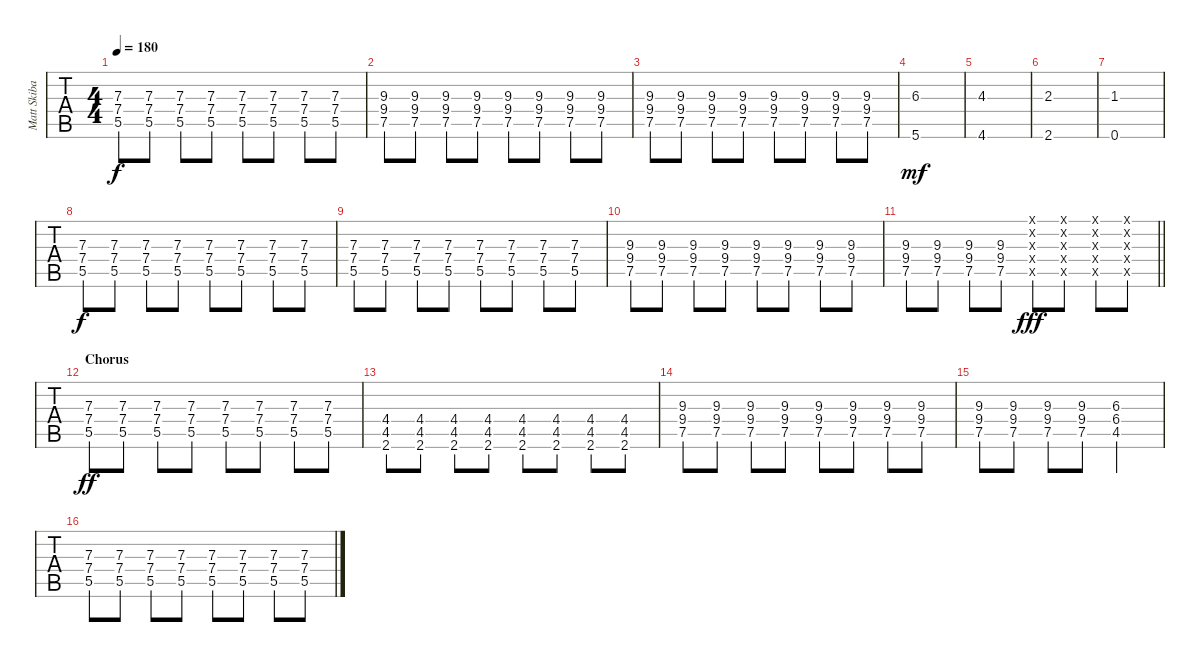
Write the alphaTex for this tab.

\track ("Matt Skiba - Guitar One" "Matt Skiba") {instrument distortionguitar}
\staff {tabs}
\tuning (E4 B3 G3 D3 A2 E2) {hide}
\ts (4 4)
\tempo 180
\clef g2
\ks a
(7.3 7.4 5.5).8{dy f} (7.3 7.4 5.5).8 (7.3 7.4 5.5).8 (7.3 7.4 5.5).8 (7.3 7.4 5.5).8 (7.3 7.4 5.5).8 (7.3 7.4 5.5).8 (7.3 7.4 5.5).8 |
(9.3 9.4 7.5).8 (9.3 9.4 7.5).8 (9.3 9.4 7.5).8 (9.3 9.4 7.5).8 (9.3 9.4 7.5).8 (9.3 9.4 7.5).8 (9.3 9.4 7.5).8 (9.3 9.4 7.5).8 |
(9.3 9.4 7.5).8 (9.3 9.4 7.5).8 (9.3 9.4 7.5).8 (9.3 9.4 7.5).8 (9.3 9.4 7.5).8 (9.3 9.4 7.5).8 (9.3 9.4 7.5).8 (9.3 9.4 7.5).8 |
(6.3 5.6).1{dy mf balance 0 instrument distortionguitar} |
(4.3 4.6).1 |
(2.3 2.6).1 |
(1.3 0.6).1 |
(7.3 7.4 5.5).8{dy f instrument distortionguitar} (7.3 7.4 5.5).8 (7.3 7.4 5.5).8 (7.3 7.4 5.5).8 (7.3 7.4 5.5).8 (7.3 7.4 5.5).8 (7.3 7.4 5.5).8 (7.3 7.4 5.5).8 |
(7.3 7.4 5.5).8 (7.3 7.4 5.5).8 (7.3 7.4 5.5).8 (7.3 7.4 5.5).8 (7.3 7.4 5.5).8 (7.3 7.4 5.5).8 (7.3 7.4 5.5).8 (7.3 7.4 5.5).8 |
(9.3 9.4 7.5).8 (9.3 9.4 7.5).8 (9.3 9.4 7.5).8 (9.3 9.4 7.5).8 (9.3 9.4 7.5).8 (9.3 9.4 7.5).8 (9.3 9.4 7.5).8 (9.3 9.4 7.5).8 |
\barLineRight lightlight
(9.3 9.4 7.5).8 (9.3 9.4 7.5).8 (9.3 9.4 7.5).8 (9.3 9.4 7.5).8 (9.1{x} 9.2{x} 9.3{x} 9.4{x} 9.5{x}).8{dy fff} (9.1{x} 9.2{x} 9.3{x} 9.4{x} 9.5{x}).8 (9.1{x} 9.2{x} 9.3{x} 9.4{x} 9.5{x}).8 (9.1{x} 9.2{x} 9.3{x} 9.4{x} 9.5{x}).8 |
\section ("" "Chorus")
(7.3 7.4 5.5).8{dy ff volume 9 balance 8} (7.3 7.4 5.5).8 (7.3 7.4 5.5).8 (7.3 7.4 5.5).8 (7.3 7.4 5.5).8 (7.3 7.4 5.5).8 (7.3 7.4 5.5).8 (7.3 7.4 5.5).8 |
(4.4 4.5 2.6).8 (4.4 4.5 2.6).8 (4.4 4.5 2.6).8 (4.4 4.5 2.6).8 (4.4 4.5 2.6).8 (4.4 4.5 2.6).8 (4.4 4.5 2.6).8 (4.4 4.5 2.6).8 |
(9.3 9.4 7.5).8 (9.3 9.4 7.5).8 (9.3 9.4 7.5).8 (9.3 9.4 7.5).8 (9.3 9.4 7.5).8 (9.3 9.4 7.5).8 (9.3 9.4 7.5).8 (9.3 9.4 7.5).8 |
(9.3 9.4 7.5).8 (9.3 9.4 7.5).8 (9.3 9.4 7.5).8 (9.3 9.4 7.5).8 (6.3 6.4 4.5).2 |
(7.3 7.4 5.5).8 (7.3 7.4 5.5).8 (7.3 7.4 5.5).8 (7.3 7.4 5.5).8 (7.3 7.4 5.5).8 (7.3 7.4 5.5).8 (7.3 7.4 5.5).8 (7.3 7.4 5.5).8
